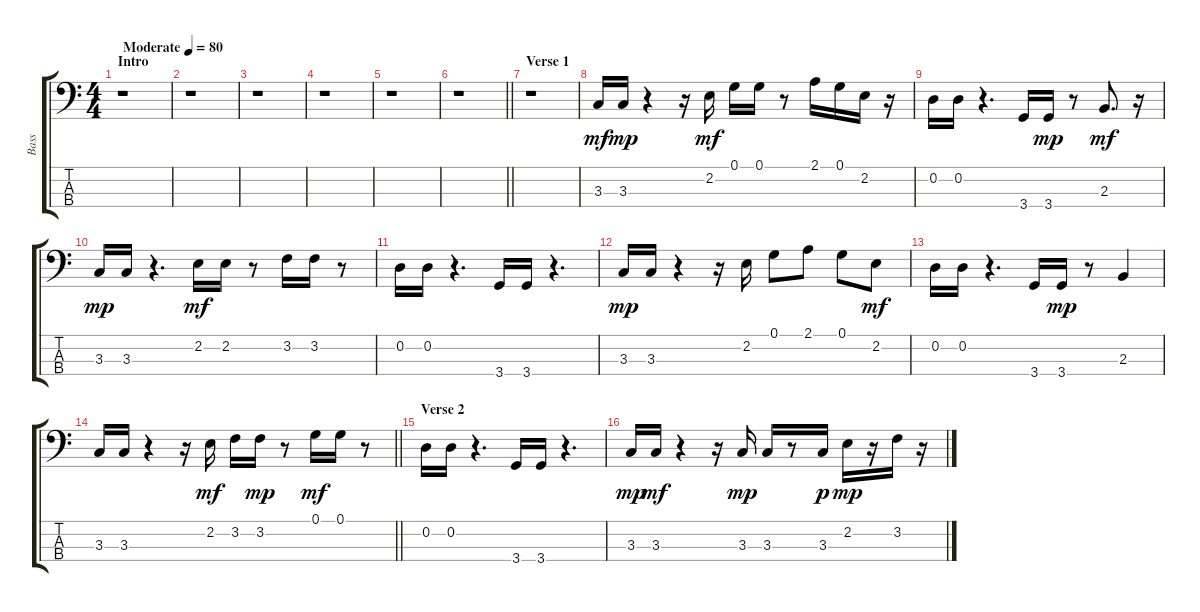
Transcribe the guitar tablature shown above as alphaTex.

\track ("Bass" "Bass") {instrument electricbassfinger}
\staff {score tabs}
\tuning (G2 D2 A1 E1) {hide}
\ts (4 4)
\section ("" "Intro")
\tempo (80 "Moderate")
\clef f4
\ks c
r.1{dy mf instrument electricbassfinger} |
r.1 |
r.1 |
r.1 |
r.1 |
\barLineRight lightlight
r.1 |
\section ("" "Verse 1")
r.1 |
3.3.16 3.3.16{dy mp} r.4 r.16 2.2.16{dy mf} 0.1.16 0.1.16 r.8 2.1.16 0.1.16 2.2.16 r.16 |
0.2.16 0.2.16 r.4{d} 3.4.16 3.4.16{dy mp} r.8 2.3.8{d dy mf} r.16 |
3.3.16{dy mp} 3.3.16 r.4{d} 2.2.16{dy mf} 2.2.16 r.8 3.2.16 3.2.16 r.8 |
0.2.16 0.2.16 r.4{d} 3.4.16 3.4.16 r.4{d} |
3.3.16{dy mp} 3.3.16 r.4 r.16 2.2.16 0.1.8 2.1.8 0.1.8 2.2.8{dy mf} |
0.2.16 0.2.16 r.4{d} 3.4.16 3.4.16{dy mp} r.8 2.3.4 |
\barLineRight lightlight
3.3.16 3.3.16 r.4 r.16 2.2.16{dy mf} 3.2.16 3.2.16{dy mp} r.8 0.1.16{dy mf} 0.1.16 r.8 |
\section ("" "Verse 2")
0.2.16 0.2.16 r.4{d} 3.4.16 3.4.16 r.4{d} |
3.3.16{dy mp} 3.3.16{dy mf} r.4 r.16 3.3.16{dy mp} 3.3.16 r.8 3.3.16{dy p} 2.2.16{dy mp} r.16 3.2.16 r.16
